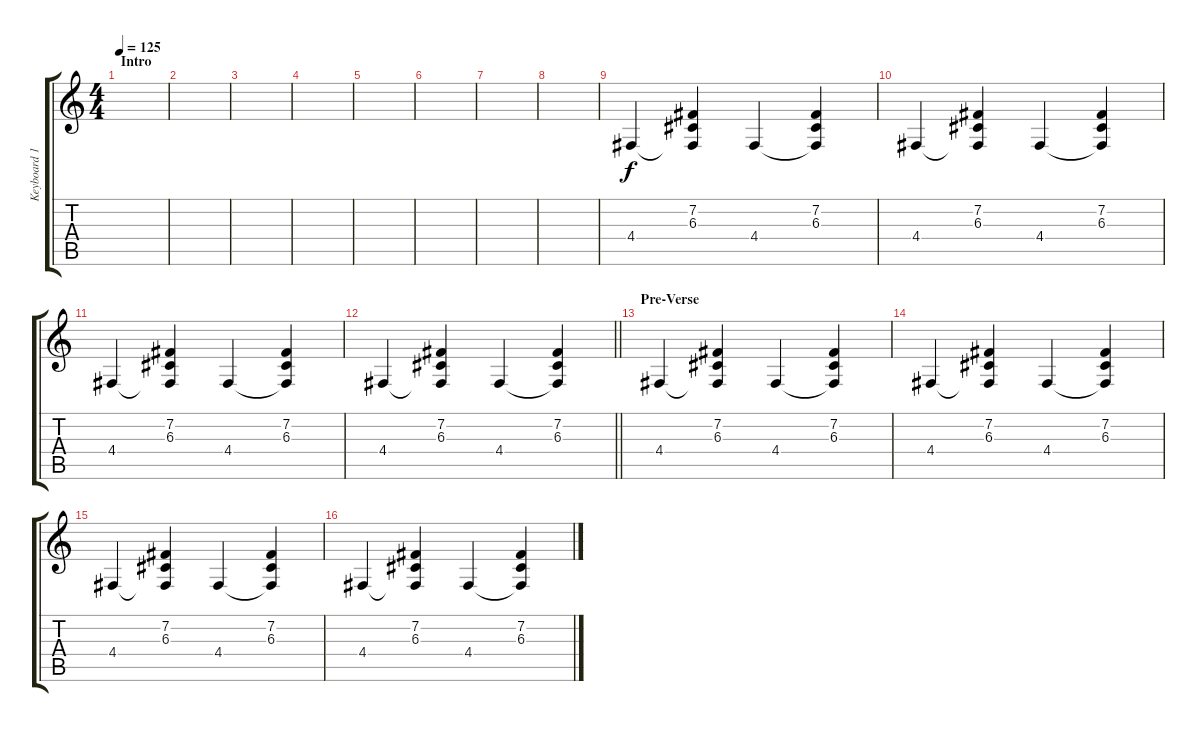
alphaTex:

\track ("Keyboard 1" "Keyboard 1") {instrument fx7echoes}
\staff {score tabs}
\tuning (E4 B3 G3 D3 A2 D2) {hide}
\ts (4 4)
\section ("" "Intro")
\tempo 125
\clef g2
\ks c
|
|
|
|
|
|
|
|
4.4.4 (7.2 6.3 4.4{t}).4 4.4.4 (7.2 6.3 4.4{t}).4 |
4.4.4 (7.2 6.3 4.4{t}).4 4.4.4 (7.2 6.3 4.4{t}).4 |
4.4.4 (7.2 6.3 4.4{t}).4 4.4.4 (7.2 6.3 4.4{t}).4 |
\barLineRight lightlight
4.4.4 (7.2 6.3 4.4{t}).4 4.4.4 (7.2 6.3 4.4{t}).4 |
\section ("" "Pre-Verse")
4.4.4 (7.2 6.3 4.4{t}).4 4.4.4 (7.2 6.3 4.4{t}).4 |
4.4.4 (7.2 6.3 4.4{t}).4 4.4.4 (7.2 6.3 4.4{t}).4 |
4.4.4 (7.2 6.3 4.4{t}).4 4.4.4 (7.2 6.3 4.4{t}).4 |
4.4.4 (7.2 6.3 4.4{t}).4 4.4.4 (7.2 6.3 4.4{t}).4
